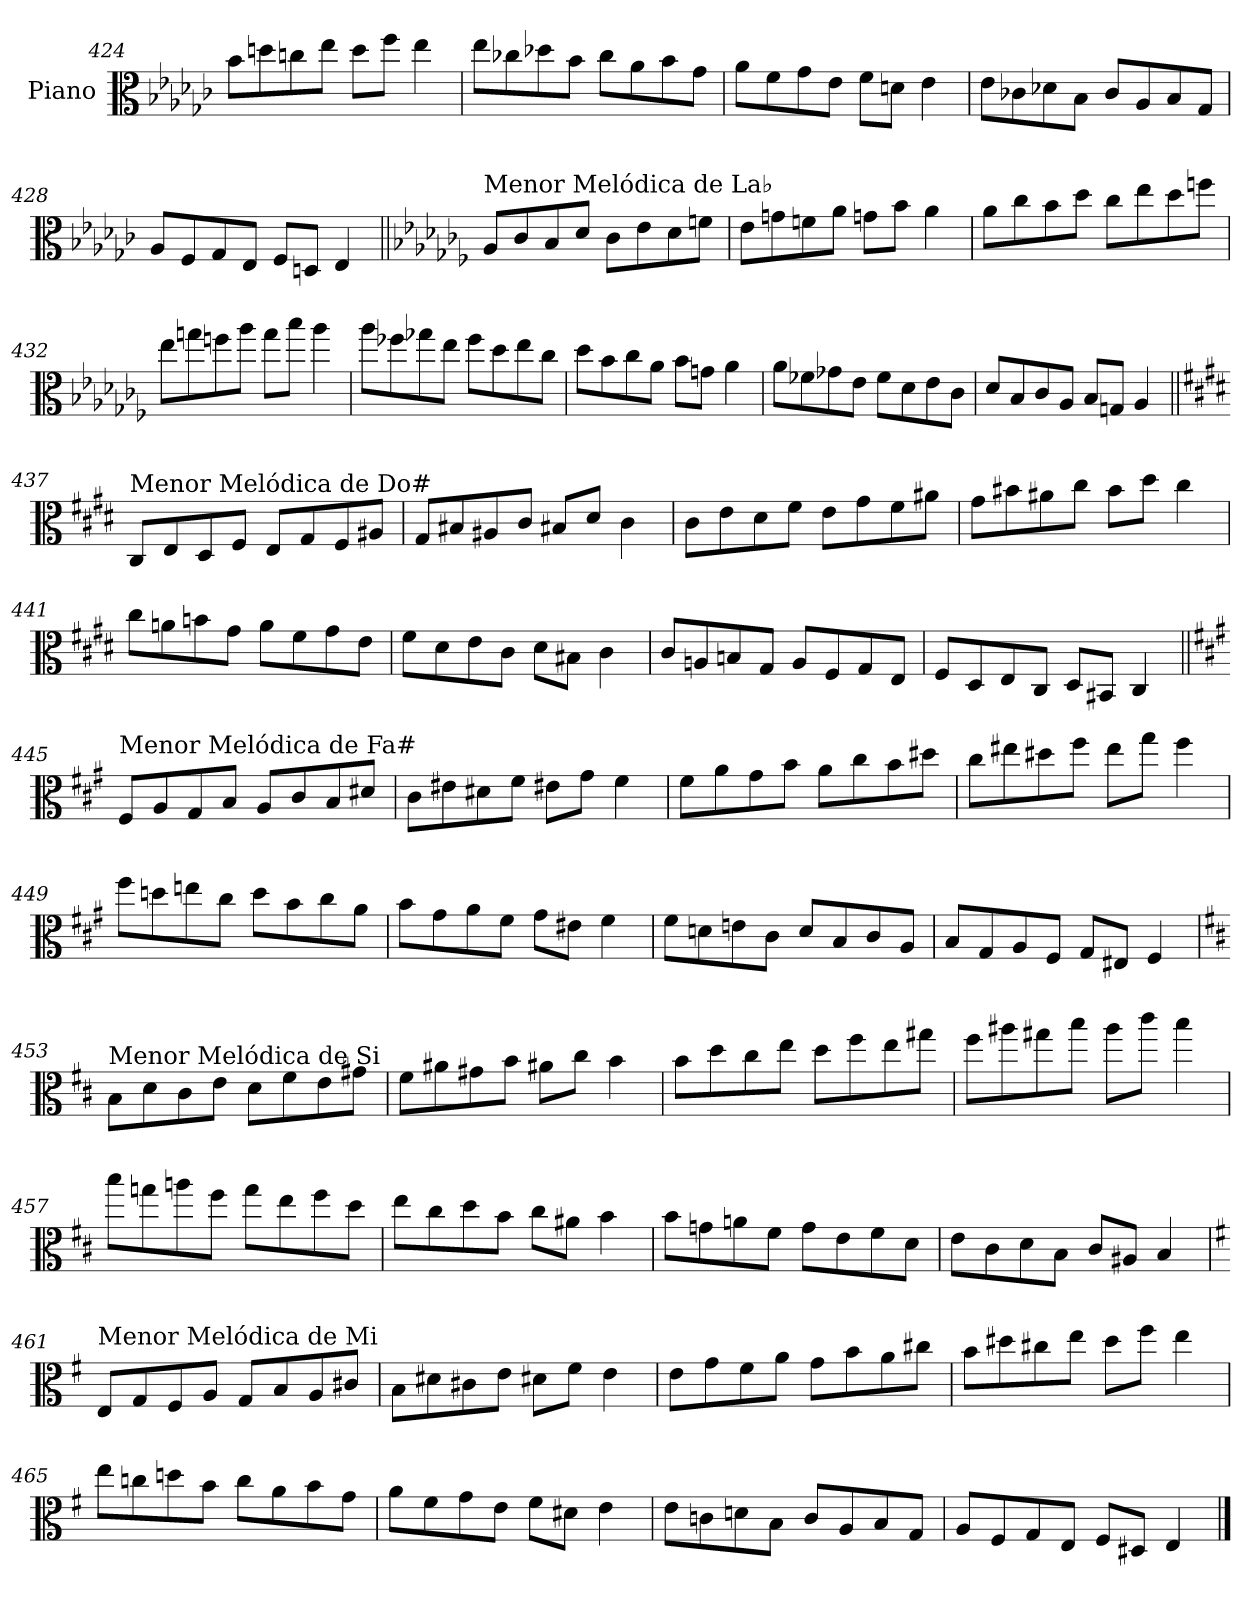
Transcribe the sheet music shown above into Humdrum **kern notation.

**kern
*part1
*staff1
*I"Piano
*I'Pno.
*clefC3
*k[b-e-a-d-g-c-]
=424
8b-\L
8ddn\
8ccn\
8ee-\J
8dd\L
8ff\J
4ee-\
!!LO:LB:g=z
=425
8ee-\L
8cc-X\
8dd-X\
8b-\J
8cc-\L
8a-\
8b-\
8g-\J
=426
8a-\L
8f\
8g-\
8e-\J
8f\L
8dn\J
4e-\
=427
8e-\L
8c-X\
8d-X\
8B-\J
8c-/L
8A-/
8B-/
8G-/J
=428
8A-/L
8F/
8G-/
8E-/J
8F/L
8Dn/J
4E-/
!!LO:LB:g=z
=429||
*k[b-e-a-d-g-c-f-]
!LO:TX:a:t=Menor Melódica de La♭
8A-/L
8c-/
8B-/
8d-/J
8c-\L
8e-\
8d-\
8fn\J
=430
8e-\L
8gn\
8fn\
8a-\J
8gn\L
8b-\J
4a-\
=431
8a-\L
8cc-\
8b-\
8dd-\J
8cc-\L
8ee-\
8dd-\
8ffn\J
=432
8ee-\L
8ggn\
8ffn\
8aa-\J
8gg\L
8bb-\J
4aa-\
!!LO:LB:g=z
=433
8aa-\L
8ff-X\
8gg-X\
8ee-\J
8ff-\L
8dd-\
8ee-\
8cc-\J
=434
8dd-\L
8b-\
8cc-\
8a-\J
8b-\L
8gn\J
4a-\
=435
8a-\L
8f-X\
8g-X\
8e-\J
8f-\L
8d-\
8e-\
8c-\J
=436
8d-/L
8B-/
8c-/
8A-/J
8B-/L
8Gn/J
4A-/
!!LO:PB:g=z
=437||
*k[f#c#g#d#]
!LO:TX:a:t=Menor Melódica de Do#
8C#/L
8E/
8D#/
8F#/J
8E/L
8G#/
8F#/
8A#X/J
=438
8G#/L
8B#X/
8A#X/
8c#/J
8B#X/L
8d#/J
4c#\
=439
8c#\L
8e\
8d#\
8f#\J
8e\L
8g#\
8f#\
8a#X\J
=440
8g#\L
8b#X\
8a#X\
8cc#\J
8b#\L
8dd#\J
4cc#\
!!LO:LB:g=z
=441
8cc#\L
8an\
8bn\
8g#\J
8a\L
8f#\
8g#\
8e\J
=442
8f#\L
8d#\
8e\
8c#\J
8d#\L
8B#X\J
4c#\
=443
8c#/L
8An/
8Bn/
8G#/J
8A/L
8F#/
8G#/
8E/J
=444
8F#/L
8D#/
8E/
8C#/J
8D#/L
8BB#X/J
4C#/
!!LO:LB:g=z
=445||
*k[f#c#g#]
!LO:TX:a:t=Menor Melódica de Fa#
8F#/L
8A/
8G#/
8B/J
8A/L
8c#/
8B/
8d#X/J
=446
8c#\L
8e#X\
8d#X\
8f#\J
8e#X\L
8g#\J
4f#\
=447
8f#\L
8a\
8g#\
8b\J
8a\L
8cc#\
8b\
8dd#X\J
=448
8cc#\L
8ee#X\
8dd#X\
8ff#\J
8ee#\L
8gg#\J
4ff#\
!!LO:LB:g=z
=449
8ff#\L
8ddn\
8een\
8cc#\J
8dd\L
8b\
8cc#\
8a\J
=450
8b\L
8g#\
8a\
8f#\J
8g#\L
8e#X\J
4f#\
=451
8f#\L
8dn\
8en\
8c#\J
8d/L
8B/
8c#/
8A/J
=452
8B/L
8G#/
8A/
8F#/J
8G#/L
8E#X/J
4F#/
!!LO:LB:g=z
=453
*k[f#c#]
!LO:TX:a:t=Menor Melódica de Si
8B\L
8d\
8c#\
8e\J
8d\L
8f#\
8e\
8g#X\J
=454
8f#\L
8a#X\
8g#X\
8b\J
8a#X\L
8cc#\J
4b\
=455
8b\L
8dd\
8cc#\
8ee\J
8dd\L
8ff#\
8ee\
8gg#X\J
=456
8ff#\L
8aa#X\
8gg#X\
8bb\J
8aa#\L
8ccc#\J
4bb\
!!LO:LB:g=z
=457
8bb\L
8ggn\
8aan\
8ff#\J
8gg\L
8ee\
8ff#\
8dd\J
=458
8ee\L
8cc#\
8dd\
8b\J
8cc#\L
8a#X\J
4b\
=459
8b\L
8gn\
8an\
8f#\J
8g\L
8e\
8f#\
8d\J
=460
8e\L
8c#\
8d\
8B\J
8c#/L
8A#X/J
4B/
!!LO:LB:g=z
=461
*k[f#]
!LO:TX:a:t=Menor Melódica de Mi
8E/L
8G/
8F#/
8A/J
8G/L
8B/
8A/
8c#X/J
=462
8B\L
8d#X\
8c#X\
8e\J
8d#X\L
8f#\J
4e\
=463
8e\L
8g\
8f#\
8a\J
8g\L
8b\
8a\
8cc#X\J
=464
8b\L
8dd#X\
8cc#X\
8ee\J
8dd#\L
8ff#\J
4ee\
!!LO:LB:g=z
=465
8ee\L
8ccn\
8ddn\
8b\J
8cc\L
8a\
8b\
8g\J
=466
8a\L
8f#\
8g\
8e\J
8f#\L
8d#X\J
4e\
=467
8e\L
8cn\
8dn\
8B\J
8c/L
8A/
8B/
8G/J
=468
8A/L
8F#/
8G/
8E/J
8F#/L
8D#X/J
4E/
==
*-
